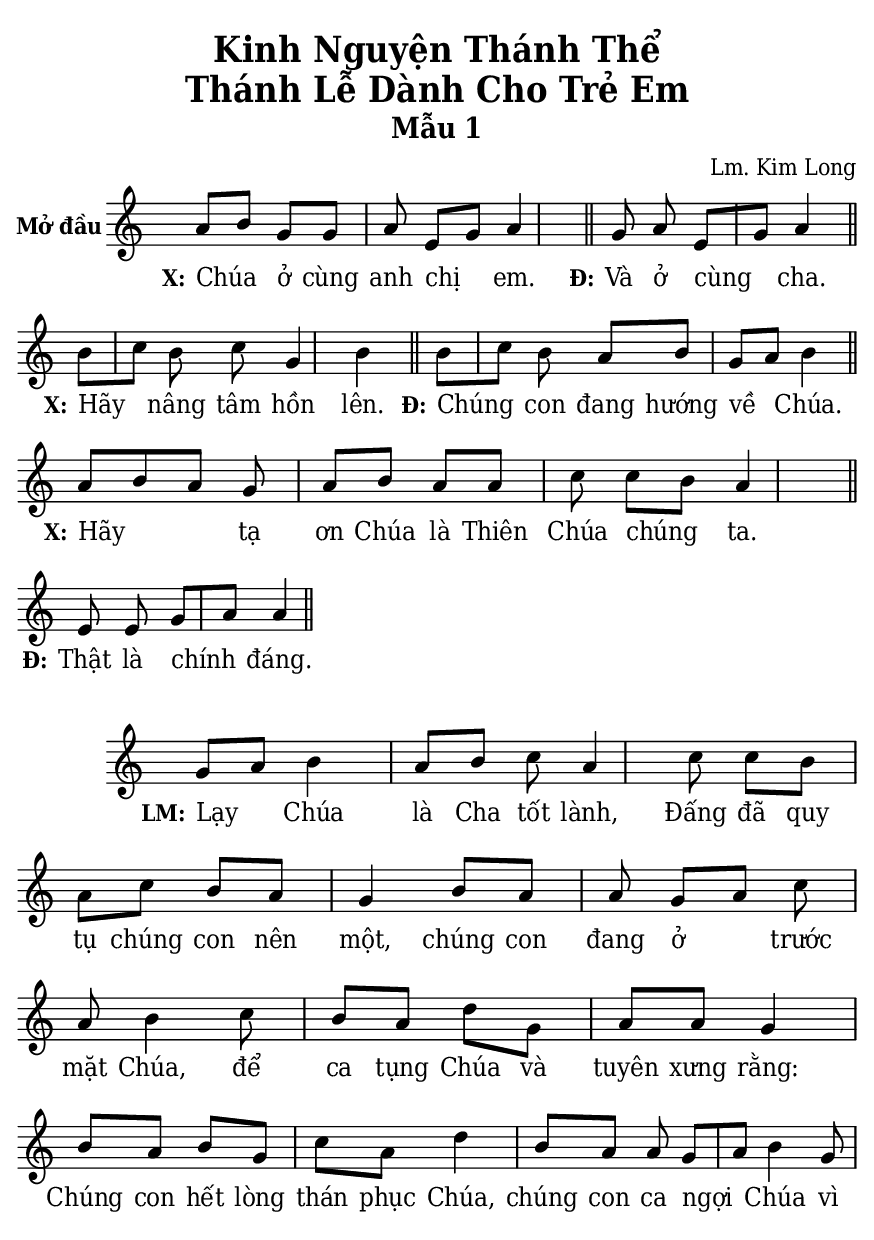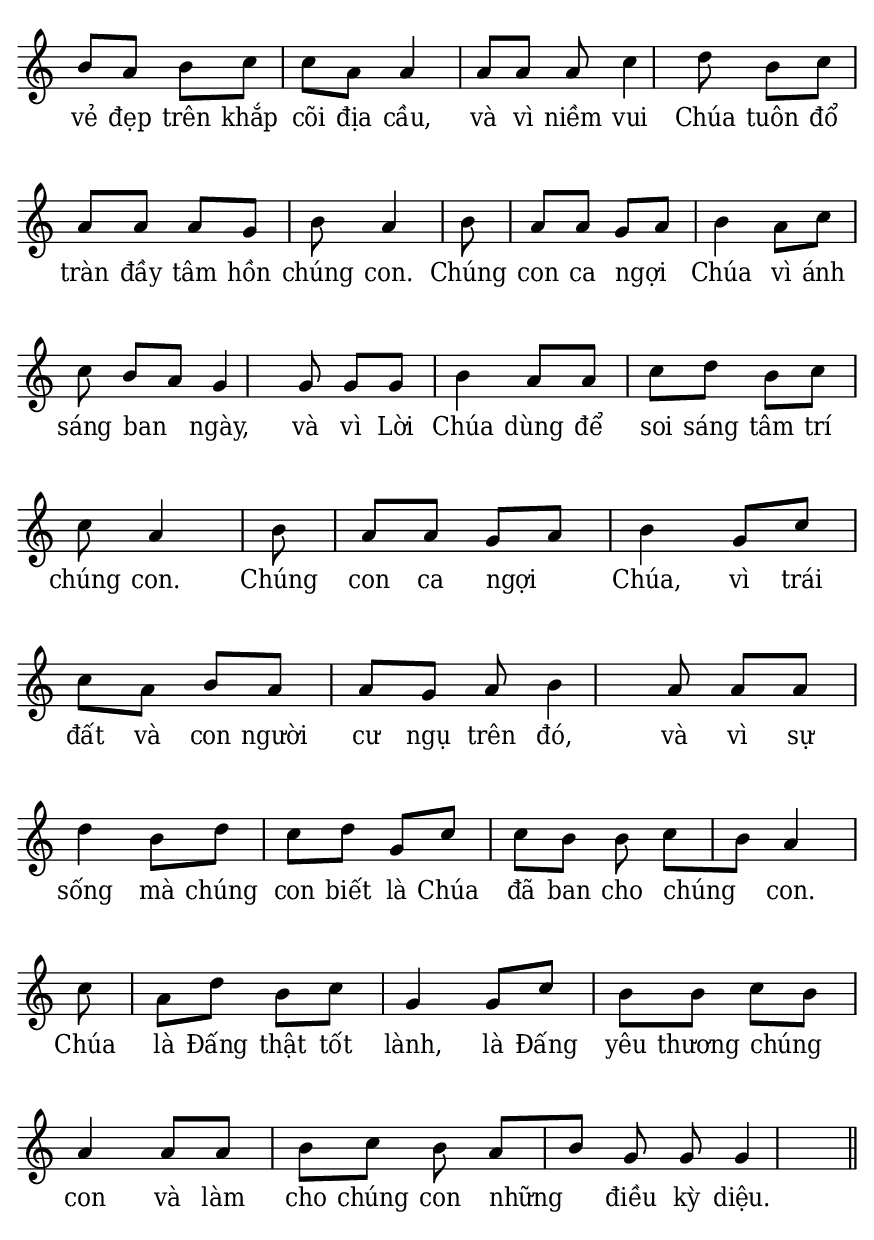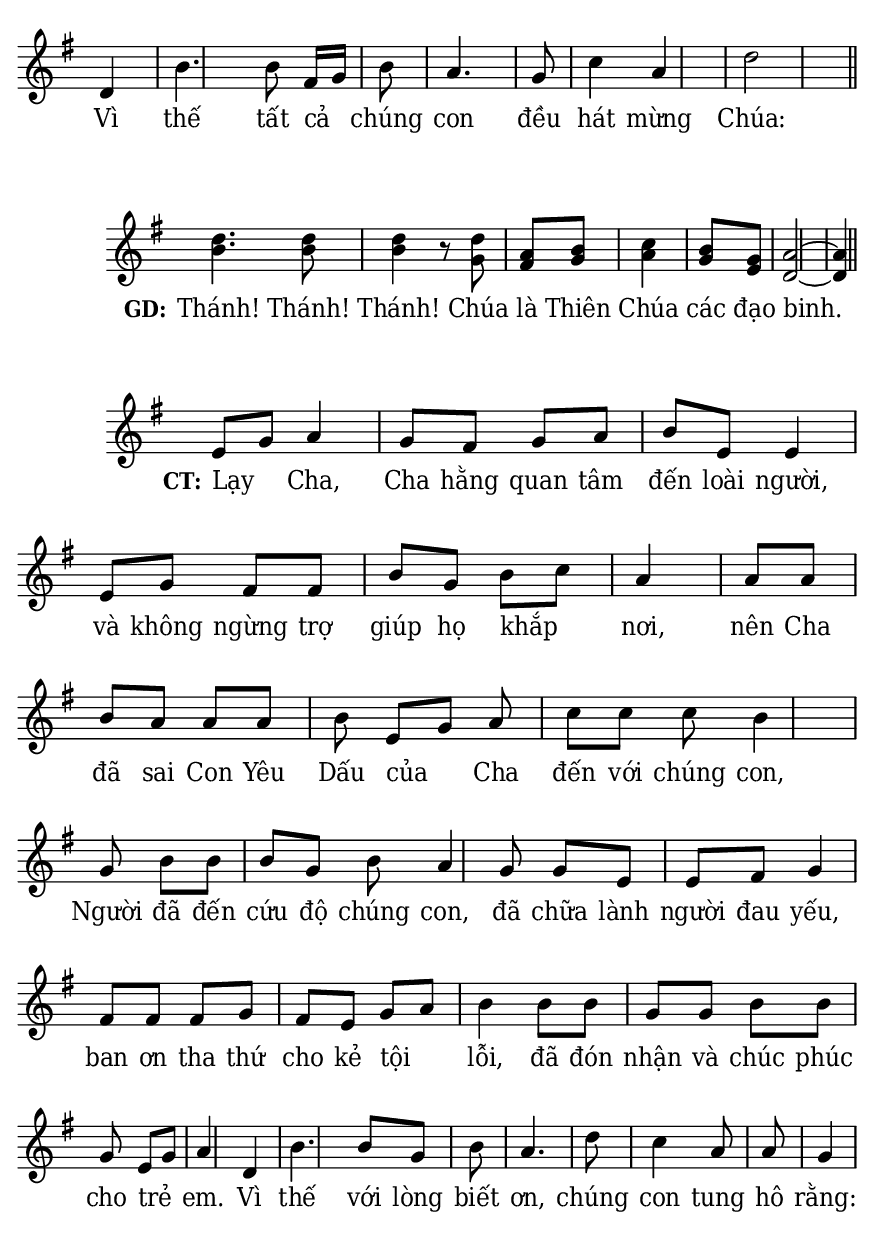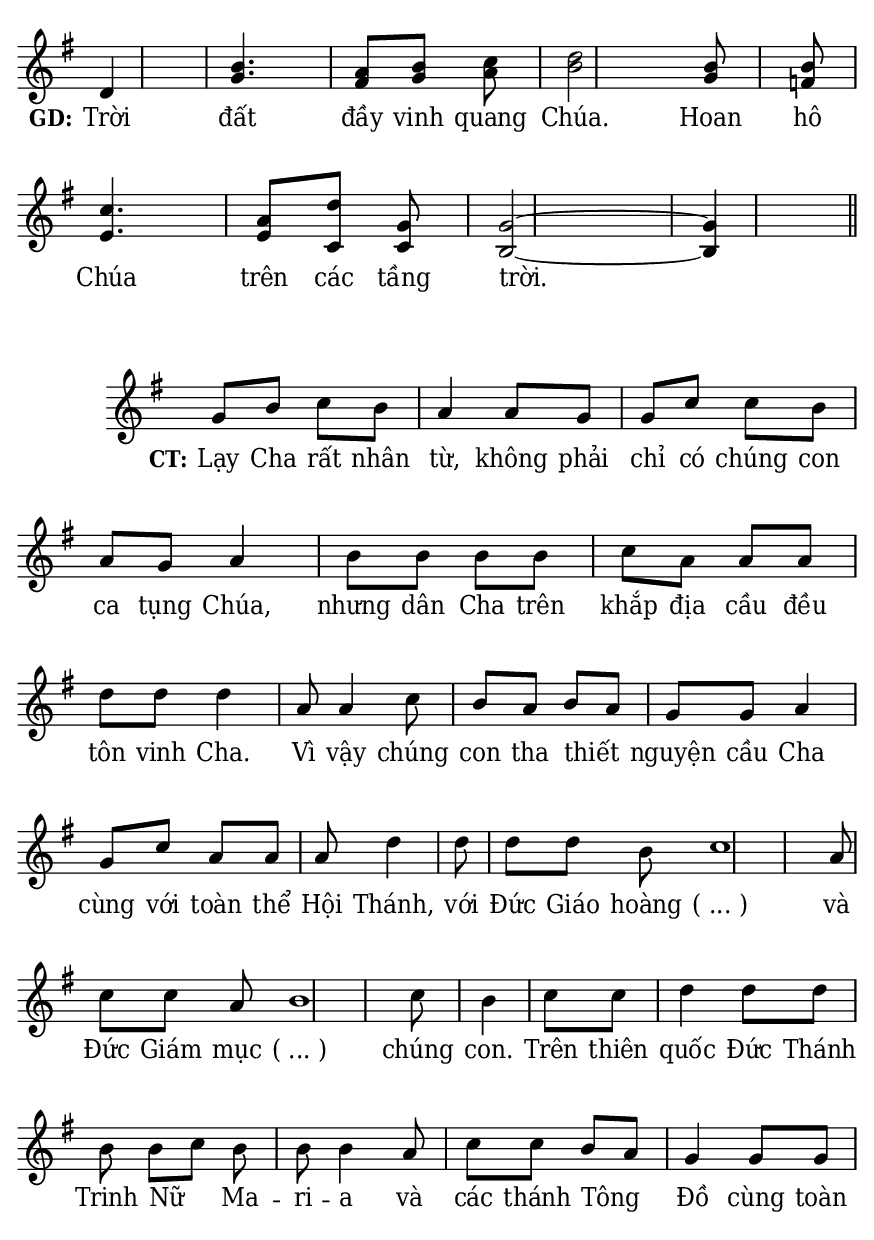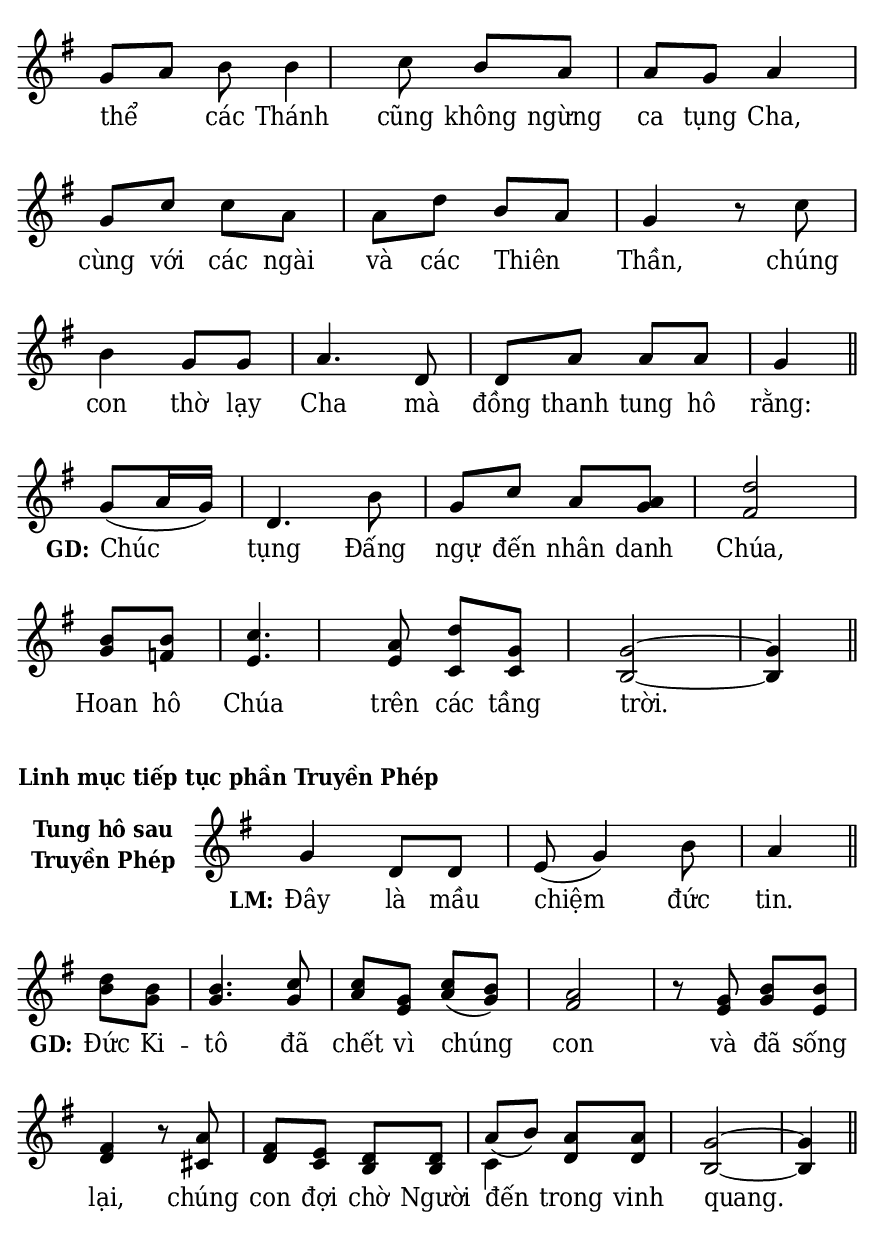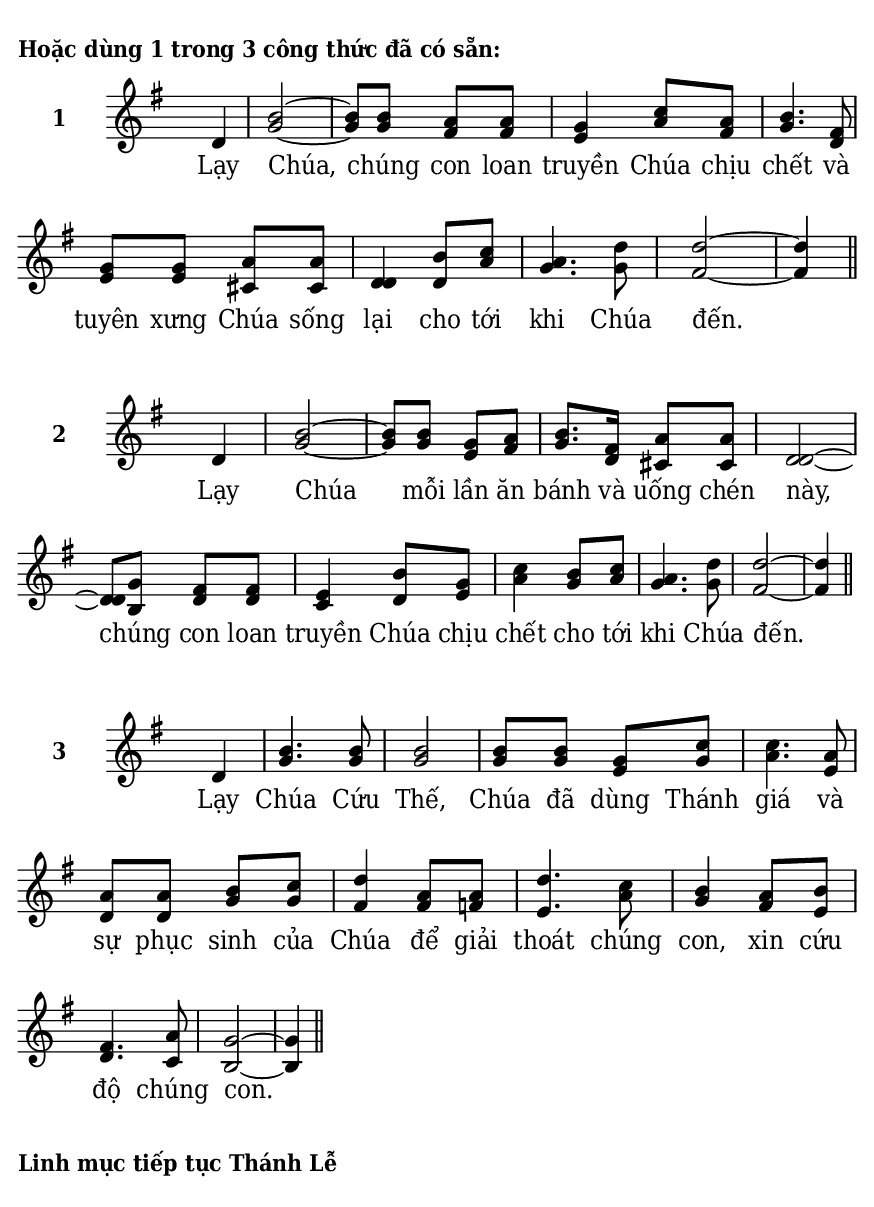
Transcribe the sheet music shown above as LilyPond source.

% Cài đặt chung
\version "2.22.1"
\include "english.ly"

\header {
  title = "Kinh Nguyện Thánh Thể"
  subtitle = \markup { \fontsize #3 \bold "Thánh Lễ Dành Cho Trẻ Em" }
  subsubtitle = \markup { \huge \bold "Mẫu 1" }
  composer = "Lm. Kim Long"
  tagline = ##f
}

% Nhạc
nhacMauMot = \relative c'' {
  \key c \major \time 2/4
  a8 \hide ([b]) g g a e \hide ([g]) a4 \bar "||"
  g8 a e \hide ([g]) a4 \bar "||" \break
  b8 \hide ([c]) b c g4 b \bar "||"
  b8 \hide ([c]) b a b g \hide ([a]) b4 \bar "||" \break
  a8 \hide ([b a]) g a b a a c c \hide ([b]) a4 \bar "||" \break
  e8 e
  \once \override NoteColumn.X-offset = 2 <>
  g \hide ([a]) a4 \bar "||"
}

nhacMauHai = \relative c'' {
  \key c \major \time 2/4
  g8 \hide ([a]) b4 a8 b c a4 c8 c b a c b a g4 b8 a
  a g \hide ([a]) c a b4 c8 b a d g, a a g4 b8 a b
  g c a d4 \bar "|" b8 a a g \hide ([a]) b4 g8 b a b c c a
  a4 a8 a a c4 d8 b c a a a g b a4 \bar "|" b8 a a g \hide ([a])
  b4 a8 c c b \hide ([a]) g4 g8 g g b4 a8 a c d b c c a4 \bar "|"
  b8 a a g \hide ([a]) b4 g8 c c a b a a g a b4 a8 a a
  d4 b8 d c d g, c c b b c \hide ([b]) a4 \bar "|" c8 a d b c g4
  g8 c b b c \hide ([b]) a4 a8 a b c b a \hide ([b]) g g g4 \bar "||" \break
  
  \set Staff.explicitKeySignatureVisibility = #end-of-line-invisible
  \key g \major
  d4 \bar "|" b'4. b8 fs16 \hide ([g]) b8 \bar "|"
  a4. g8 \bar "|"
  c4 a \bar "|"
  d2 \bar "||"
}

nhacMauBa = \relative c'' {
  \key g \major \time 2/4
  <<
    {
      d4. d8 \bar "|"
      d4 r8 d a [b] \bar "|"
      c4 b8 [g] \bar "|"
      a2 ~ \bar "|"
      a4 \bar "||"
    }
    {
      b4. b8
      b4 r8 g fs g
      a4 g8 e
      d2 ~
      d4
    }
  >>
}

nhacMauBon = \relative c' {
  \key g \major \time 2/4
  e8 \hide ([g]) a4 g8 fs g a b e, e4 e8 g fs fs b g b \hide ([c]) a4 \bar "|"
  a8 a b a a a b e, \hide ([g]) a c c c b4 \bar "|" g8 b b b g
  b a4 g8 g e e fs g4 fs8 fs fs g fs e g \hide ([a]) b4 b8 b
  g g b b g e \hide ([g]) \bar "|" a4 d, \bar "|"
  b'4. b8 g b \bar "|" a4. d8 \bar "|"
  c4 a8 a \bar "|"
  g4 \bar "|" \break
  
  d4 \bar "|"
  <<
    {
      b'4. a8 b c \bar "|"
      d2 b8 b \bar "|"
      c4. a8 d g, \bar "|"
      g2 ~ \bar "|"
      g4 \bar "||"
    }
    {
      g4. fs8 g a
      b2 g8 f!
      e4. e8 c c
      b2 ~
      b4
    }
  >>
}

nhacMauNam = \relative c'' {
  \key g \major \time 2/4
  g8 b c b a4 a8 g g c c b a g a4 b8 b b
  b c a a a d d d4 \bar "|"
  a8 a4 c8 b a b \hide ([a]) g g a4 g8
  c a a a d4 \bar "|" d8 d d b c1 a8 c c a b1 c8
  b4 \bar "|" c8 c d4 d8 d b b \hide ([c]) b b b4 a8 c c b \hide ([a]) g4
  g8 g g \hide ([a]) b b4 c8 b a a g a4 g8 c c a a
  d b \hide ([a]) \bar "|" g4 r8 c \bar "|" b4 g8 g \bar "|"
  a4. d,8 \bar "|" d8 a' a a \bar "|" g4 \bar "||" \break
  
  g8 ([a16 g]) d4. b'8 \bar "|"
  g [c] a [
  <<
    {
      a] \bar "|"
      d2 b8 [b] \bar "|"
      c4. a8 d [g,] \bar "|"
      g2 ~ \bar "|"
      g4 \bar "||"
    }
    {
      g8
      fs2 g8 f!
      e4. e8 c c
      b2 ~
      b4
    }
  >>
}

nhacMauSau = \relative c'' {
  \key g \major
  \time 2/4
  g4 d8 [d] |
  e (g4) b8 |
  a4 \bar "||" \break
  <<
    {
      d8 b |
      b4. c8 |
      c g c (b) |
      a2 |
      r8 g b b |
      fs4 r8 a |
      fs e d d |
    }
    {
      b'8 g |
      g4. g8 |
      a e a (g) |
      fs2 |
      r8 e g e |
      d4 r8 cs |
      d c b b |
    }
  >>
  \oneVoice
  <<
    {
      \voiceOne
      a' _(b)
    }
    \new Voice = "splitpart" {
      \voiceTwo
      c,4
    }
  >>
  \oneVoice
  <<
    {
      a'8 a |
      g2 ~ |
      g4 \bar "||"
    }
    {
      d8 d |
      b2 ~ |
      b4
    }
  >>
}

nhacMauBay = \relative c' {
  \key g \major
  \time 2/4
  \partial 4 d4 |
  <<
    {
      b'2 ~ |
      b8 b a a |
      g4 c8 a |
      b4. fs8 |
      g g a a |
      d,4 b'8 c |
      a4. d8 |
      d2 ~ |
      d4 \bar "||"
    }
    {
      g,2 ~ |
      g8 g fs fs |
      e4 a8 fs |
      g4. d8 |
      e e cs cs |
      d4 d8 a' |
      g4. g8 |
      fs2 ~ |
      fs4
    }
  >>
}

nhacMauTam = \relative c' {
  \key g \major
  \time 2/4
  \partial 4 d4 |
  <<
    {
      b'2 ~ |
      b8 b g a |
      b8. fs16 a8 a |
      d,2 ~ |
      d8 g fs fs |
      e4 b'8 g |
      c4 b8 c |
      a4. d8 |
      d2 ~ |
      d4 \bar "||"
    }
    {
      g,2 ~ |
      g8 g e fs |
      g8. d16 cs8 cs |
      d2 ~ |
      d8 b d d |
      c4 d8 e |
      a4 g8 a |
      g4. g8 |
      fs2 ~ |
      fs4
    }
  >>
}

nhacMauChin = \relative c' {
  \key g \major
  \time 2/4
  \partial 4 d4 |
  <<
    {
      b'4. b8 |
      b2 |
      b8 b g c |
      c4. a8 |
      a a b c |
      d4 a8 a |
      d4. c8 |
      b4 a8 b |
      fs4. a8 |
      g2 ~ |
      g4 \bar "||"
    }
    {
      g4. g8 |
      g2 |
      g8 g e g |
      a4. e8 |
      d d g g |
      fs4 fs8 f! |
      e4. a8 |
      g4 fs8 e |
      d4. c8 |
      b2 ~ |
      b4
    }
  >>
}

% Lời
loiMauMot = \lyricmode {
  \set stanza = "X:"
  Chúa ở cùng anh chị em.
  \set stanza = "Đ:"
  Và ở cùng cha.
  \set stanza = "X:"
  Hãy nâng tâm hồn lên.
  \set stanza = "Đ:"
  Chúng con đang hướng về Chúa.
  \set stanza = "X:"
  Hãy tạ ơn Chúa là Thiên Chúa chúng ta.
  \set stanza = "Đ:"
  Thật là chính đáng.
}

loiMauHai = \lyricmode {
  \set stanza = "LM:"
  Lạy Chúa là Cha tốt lành, Đấng đã quy tụ chúng con nên một,
  chúng con đang ở trước mặt Chúa, để ca tụng Chúa
  và tuyên xưng rằng: Chúng con hết lòng thán phục Chúa,
  chúng con ca ngợi Chúa vì vẻ đẹp trên khắp cõi địa cầu,
  và vì niềm vui Chúa tuôn đổ tràn đầy tâm hồn chúng con.
  Chúng con ca ngợi Chúa vì ánh sáng ban ngày,
  và vì Lời Chúa dùng để soi sáng tâm trí chúng con.
  Chúng con ca ngợi Chúa, vì trái đất và con người cư ngụ trên đó,
  và vì sự sống mà chúng con biết là Chúa đã ban cho chúng con.
  Chúa là Đấng thật tốt lành, là Đấng yêu thương chúng con
  và làm cho chúng con những điều kỳ diệu.
  Vì thế tất cả chúng con đều hát mừng Chúa:
}

loiMauBa = \lyricmode {
  \set stanza = "GD:"
  Thánh! Thánh! Thánh!
  Chúa là Thiên Chúa các đạo binh.
}

loiMauBon = \lyricmode {
  \set stanza = "CT:"
  Lạy Cha, Cha hằng quan tâm đến loài người,
  và không ngừng trợ giúp họ khắp nơi,
  nên Cha đã sai Con Yêu Dấu của Cha đến với chúng con,
  Người đã đến cứu độ chúng con, đã chữa lành người đau yếu,
  ban ơn tha thứ cho kẻ tội lỗi,
  đã đón nhận và chúc phúc cho trẻ em.
  Vì thế với lòng biết ơn, chúng con tung hô rằng:
  \set stanza = "GD:"
  Trời đất đầy vinh quang Chúa. Hoan hô Chúa trên các tầng trời.
}

loiMauNam = \lyricmode {
  \set stanza = "CT:"
  Lạy Cha rất nhân từ, không phải chỉ có chúng con ca tụng Chúa,
  nhưng dân Cha trên khắp địa cầu đều tôn vinh Cha.
  Vì vậy chúng con tha thiết nguyện cầu Cha cùng với toàn thể Hội Thánh,
  với Đức Giáo hoàng "( ... )" và Đức Giám mục "( ... )" chúng con.
  Trên thiên quốc Đức Thánh Trinh Nữ Ma -- ri -- a và các thánh Tông Đồ
  cùng toàn thể các Thánh cũng không ngừng ca tụng Cha,
  cùng với các ngài và các Thiên Thần, chúng con thờ lạy Cha
  mà đồng thanh tung hô rằng:
  \set stanza = "GD:"
  Chúc tụng Đấng ngự đến nhân danh Chúa,
  Hoan hô Chúa trên các tầng trời.
}

loiMauSau = \lyricmode {
  \set stanza = "LM:"
  Đây là mầu chiệm đức tin.
  \set stanza = "GD:"
  Đức Ki -- tô đã chết vì chúng con và đã sống lại,
  chúng con đợi chờ Người đến trong vinh quang.
}

loiMauBay = \lyricmode {
  Lạy Chúa, chúng con loan truyền Chúa chịu chết
  và tuyên xưng Chúa sống lại cho tới khi Chúa đến.
}

loiMauTam = \lyricmode {
  Lạy Chúa mỗi lần ăn bánh và uống chén này,
  chúng con loan truyền Chúa chịu chết cho tới khi Chúa đến.
}

loiMauChin = \lyricmode {
  Lạy Chúa Cứu Thế, Chúa đã dùng Thánh giá và sự phục sinh của Chúa
  để giải thoát chúng con, xin cứu độ chúng con.
}

% Dàn trang
\paper {
  #(set-paper-size "a5")
  top-margin = 3\mm
  bottom-margin = 3\mm
  left-margin = 3\mm
  right-margin = 3\mm
  indent = #0
  #(define fonts
	 (make-pango-font-tree "Deja Vu Serif Condensed"
	 		       "Deja Vu Serif Condensed"
			       "Deja Vu Serif Condensed"
			       (/ 20 20)))
  print-page-number = ##f
}

TongNhip = {
}

% Đổi kích thước nốt cho bè phụ
notBePhu =
#(define-music-function (font-size music) (number? ly:music?)
   (for-some-music
     (lambda (m)
       (if (music-is-of-type? m 'rhythmic-event)
           (begin
             (set! (ly:music-property m 'tweaks)
                   (cons `(font-size . ,font-size)
                         (ly:music-property m 'tweaks)))
             #t)
           #f))
     music)
   music)

\score {
  <<
    \new Staff \with {
      instrumentName = \markup { \bold "Mở đầu" }} <<
        \clef treble
        \new Voice = beSop {
          \nhacMauMot
        }
      \new Lyrics \lyricsto beSop \loiMauMot
    >>
  >>
  \layout {
    indent = 15
    \override Staff.TimeSignature.transparent = ##t
    \override Lyrics.LyricSpace.minimum-distance = #1
    \override Score.BarNumber.break-visibility = ##(#f #f #f)
    \override Score.SpacingSpanner.uniform-stretching = ##t
    \set Score.defaultBarType = ""
    \set Score.barAlways = ##t
    ragged-last = ##t
  }
}

\score {
  <<
    \new Staff <<
        \clef treble
        \new Voice = beSop {
          \nhacMauHai
        }
      \new Lyrics \lyricsto beSop \loiMauHai
    >>
  >>
  \layout {
    indent = 15
    \override Staff.TimeSignature.transparent = ##t
    \override Lyrics.LyricSpace.minimum-distance = #1
    \override Score.BarNumber.break-visibility = ##(#f #f #f)
    \override Score.SpacingSpanner.uniform-stretching = ##t
    \set Score.defaultBarType = ""
    \set Score.barAlways = ##t
    ragged-last = ##f
  }
}

\score {
  <<
    \new Staff <<
        \clef treble
        \new Voice = beSop {
          \nhacMauBa
        }
      \new Lyrics \lyricsto beSop \loiMauBa
    >>
  >>
  \layout {
    indent = 15
    \override Staff.TimeSignature.transparent = ##t
    \override Lyrics.LyricSpace.minimum-distance = #0.7
    \override Score.BarNumber.break-visibility = ##(#f #f #f)
    \override Score.SpacingSpanner.uniform-stretching = ##t
    \set Score.defaultBarType = ""
    \set Score.barAlways = ##t
    ragged-last = ##f
  }
}

\score {
  <<
    \new Staff <<
        \clef treble
        \new Voice = beSop {
          \nhacMauBon
        }
      \new Lyrics \lyricsto beSop \loiMauBon
    >>
  >>
  \layout {
    indent = 15
    \override Staff.TimeSignature.transparent = ##t
    \override Lyrics.LyricSpace.minimum-distance = #1
    \override Score.BarNumber.break-visibility = ##(#f #f #f)
    \override Score.SpacingSpanner.uniform-stretching = ##t
    \set Score.defaultBarType = ""
    \set Score.barAlways = ##t
    ragged-last = ##f
  }
}

\score {
  <<
    \new Staff <<
        \clef treble
        \new Voice = beSop {
          \nhacMauNam
        }
      \new Lyrics \lyricsto beSop \loiMauNam
    >>
  >>
  \layout {
    indent = 15
    \override Staff.TimeSignature.transparent = ##t
    \override Lyrics.LyricSpace.minimum-distance = #1
    \override LyricHyphen.minimum-distance = #2
    \override Score.BarNumber.break-visibility = ##(#f #f #f)
    \override Score.SpacingSpanner.uniform-stretching = ##t
    \set Score.defaultBarType = ""
    \set Score.barAlways = ##t
    ragged-last = ##f
  }
}

\markup {
  \vspace #2
  \bold "Linh mục tiếp tục phần Truyền Phép"
}

\score {
  <<
    \new Staff \with {
      \consists "Merge_rests_engraver"
      printPartCombineTexts = ##f
      instrumentName = \markup {
        \column {
          \center-align {
            \line { \bold "Tung hô sau" }
            \line { \bold "Truyền Phép" }
          }
        }
      }
    } <<
        \clef treble
        \new Voice = beSop {
          \nhacMauSau
        }
      \new Lyrics \lyricsto beSop \loiMauSau
    >>
  >>
  \layout {
    indent = 30
    \override Staff.TimeSignature.transparent = ##t
    \override Lyrics.LyricSpace.minimum-distance = #1
    \override Score.BarNumber.break-visibility = ##(#f #f #f)
    \override Score.SpacingSpanner.uniform-stretching = ##t
    ragged-last = ##f
  }
}

\pageBreak

\markup {
  \vspace #2
  \bold "Hoặc dùng 1 trong 3 công thức đã có sẵn:"
}

\score {
  <<
    \new Staff \with {
      instrumentName = \markup { \bold "1" }} <<
        \clef treble
        \new Voice = beSop {
          \nhacMauBay
        }
      \new Lyrics \lyricsto beSop \loiMauBay
    >>
  >>
  \layout {
    indent = 15
    \override Staff.TimeSignature.transparent = ##t
    \override Lyrics.LyricSpace.minimum-distance = #1
    \override Score.BarNumber.break-visibility = ##(#f #f #f)
    \override Score.SpacingSpanner.uniform-stretching = ##t
    ragged-last = ##f
  }
}

\score {
  <<
    \new Staff \with {
      instrumentName = \markup { \bold "2" }} <<
        \clef treble
        \new Voice = beSop {
          \nhacMauTam
        }
      \new Lyrics \lyricsto beSop \loiMauTam
    >>
  >>
  \layout {
    indent = 15
    \override Staff.TimeSignature.transparent = ##t
    \override Lyrics.LyricSpace.minimum-distance = #0.7
    \override Score.BarNumber.break-visibility = ##(#f #f #f)
    \override Score.SpacingSpanner.uniform-stretching = ##t
    ragged-last = ##t
  }
}

\score {
  <<
    \new Staff \with {
      instrumentName = \markup { \bold "3" }} <<
        \clef treble
        \new Voice = beSop {
          \nhacMauChin
        }
      \new Lyrics \lyricsto beSop \loiMauChin
    >>
  >>
  \layout {
    indent = 15
    \override Staff.TimeSignature.transparent = ##t
    \override Lyrics.LyricSpace.minimum-distance = #1.5
    \override Score.BarNumber.break-visibility = ##(#f #f #f)
    \override Score.SpacingSpanner.uniform-stretching = ##t
    ragged-last = ##t
  }
}

\markup {
  \vspace #2
  \bold "Linh mục tiếp tục Thánh Lễ"
}
